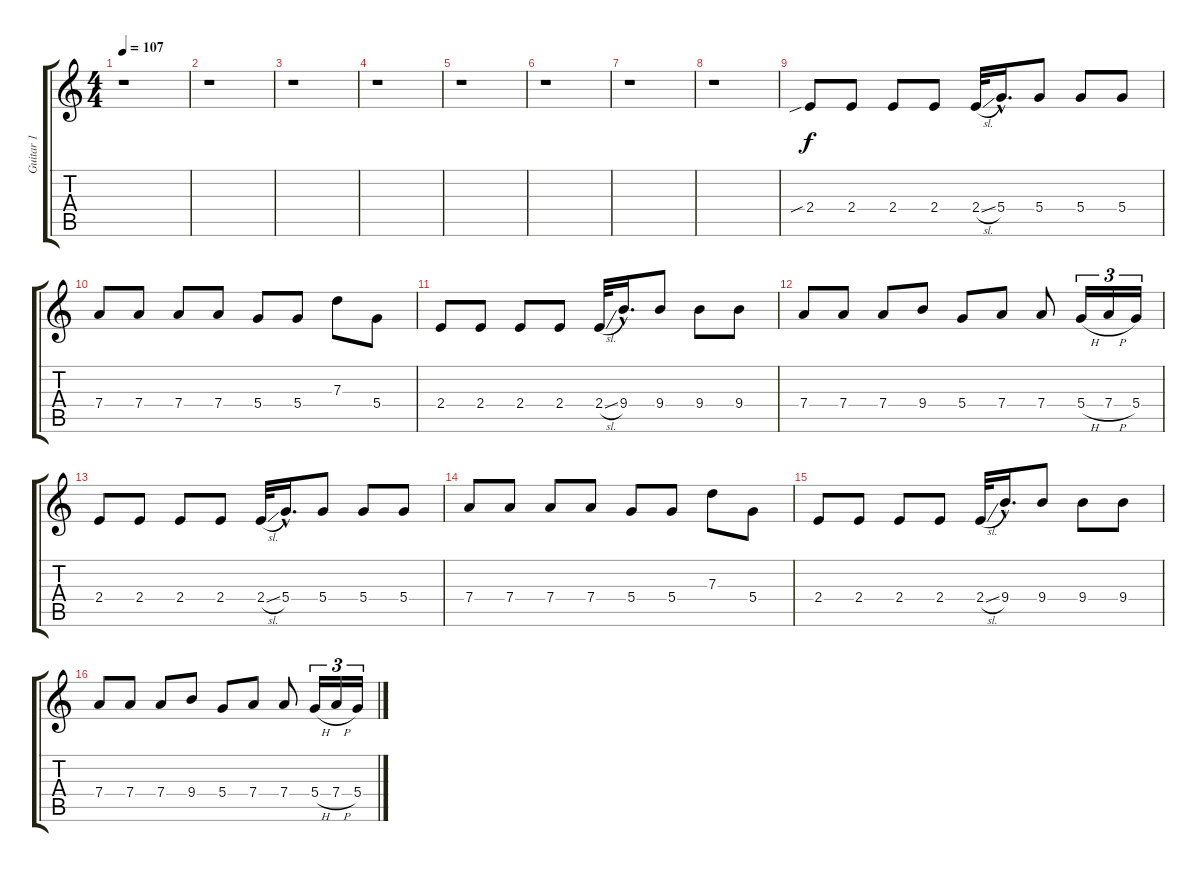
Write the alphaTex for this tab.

\track ("Guitar 1" "Guitar 1") {instrument electricguitarjazz}
\staff {score tabs}
\tuning (E4 B3 G3 D3 A2 E2) {hide}
\ts (4 4)
\tempo 107
\clef g2
\ks c
r.1{dy f} |
r.1 |
r.1 |
r.1 |
r.1 |
r.1 |
r.1 |
r.1 |
2.4{sib}.8 2.4.8 2.4.8 2.4.8 2.4{sl}.32 5.4{hac}.16{d} 5.4.8 5.4.8 5.4.8 |
7.4.8 7.4.8 7.4.8 7.4.8 5.4.8 5.4.8 7.3.8 5.4.8 |
2.4.8 2.4.8 2.4.8 2.4.8 2.4{sl}.32 9.4{hac}.16{d} 9.4.8 9.4.8 9.4.8 |
7.4.8 7.4.8 7.4.8 9.4.8 5.4.8 7.4.8 7.4.8 5.4{h}.16{tu (3 2)} 7.4{h}.16{tu (3 2)} 5.4.16{tu (3 2)} |
2.4.8 2.4.8 2.4.8 2.4.8 2.4{sl}.32 5.4{hac}.16{d} 5.4.8 5.4.8 5.4.8 |
7.4.8 7.4.8 7.4.8 7.4.8 5.4.8 5.4.8 7.3.8 5.4.8 |
2.4.8 2.4.8 2.4.8 2.4.8 2.4{sl}.32 9.4{hac}.16{d} 9.4.8 9.4.8 9.4.8 |
7.4.8 7.4.8 7.4.8 9.4.8 5.4.8 7.4.8 7.4.8 5.4{h}.16{tu (3 2)} 7.4{h}.16{tu (3 2)} 5.4.16{tu (3 2)}
